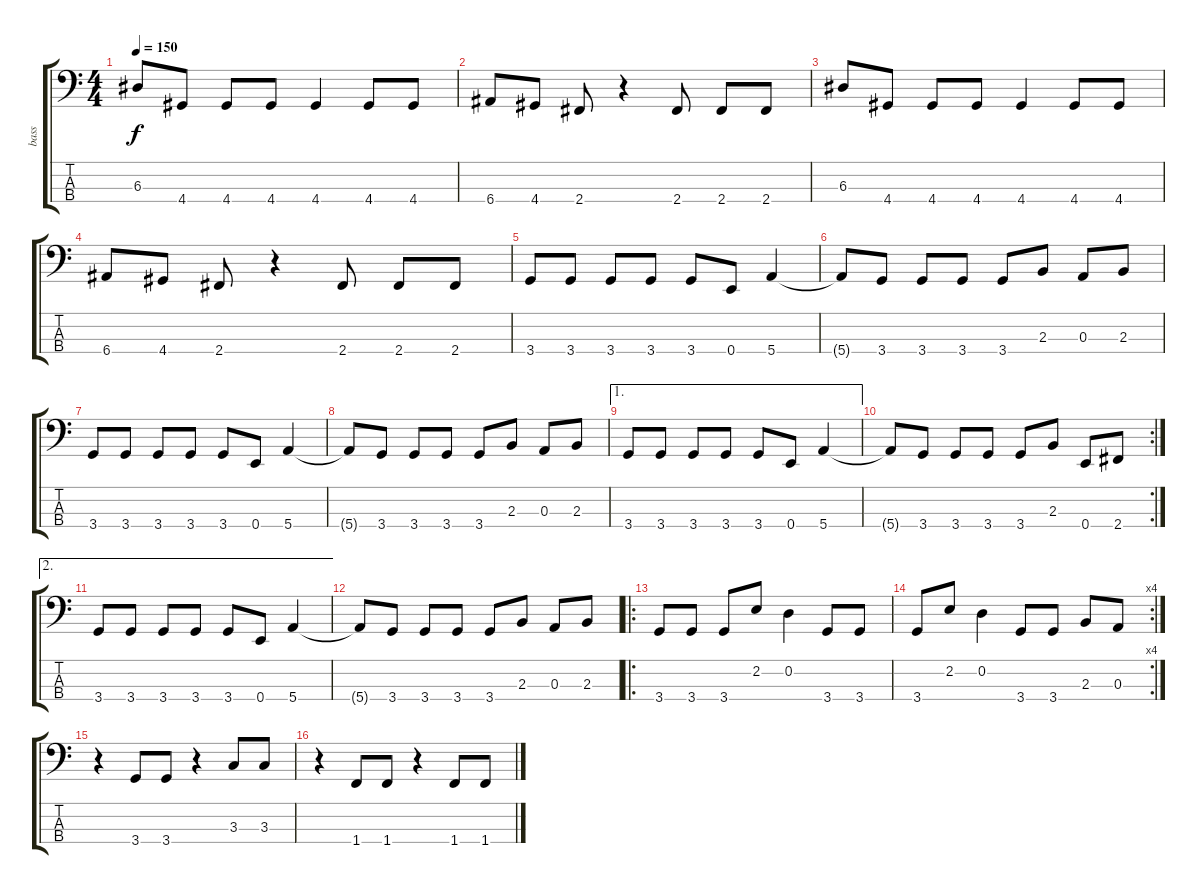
\track ("bass" "bass") {instrument electricbassfinger}
\staff {score tabs}
\tuning (G2 D2 A1 E1) {hide}
\ts (4 4)
\tempo 150
\clef f4
\ks c
6.3.8{dy f} 4.4.8 4.4.8 4.4.8 4.4.4 4.4.8 4.4.8 |
6.4.8 4.4.8 2.4.8 r.4 2.4.8 2.4.8 2.4.8 |
6.3.8 4.4.8 4.4.8 4.4.8 4.4.4 4.4.8 4.4.8 |
6.4.8 4.4.8 2.4.8 r.4 2.4.8 2.4.8 2.4.8 |
3.4.8 3.4.8 3.4.8 3.4.8 3.4.8 0.4.8 5.4.4 |
5.4{t}.8 3.4.8 3.4.8 3.4.8 3.4.8 2.3.8 0.3.8 2.3.8 |
3.4.8 3.4.8 3.4.8 3.4.8 3.4.8 0.4.8 5.4.4 |
5.4{t}.8 3.4.8 3.4.8 3.4.8 3.4.8 2.3.8 0.3.8 2.3.8 |
\ae 1
3.4.8 3.4.8 3.4.8 3.4.8 3.4.8 0.4.8 5.4.4 |
\rc 2
5.4{t}.8 3.4.8 3.4.8 3.4.8 3.4.8 2.3.8 0.4.8 2.4.8 |
\ae 2
3.4.8 3.4.8 3.4.8 3.4.8 3.4.8 0.4.8 5.4.4 |
5.4{t}.8 3.4.8 3.4.8 3.4.8 3.4.8 2.3.8 0.3.8 2.3.8 |
\ro
3.4.8 3.4.8 3.4.8 2.2.8 0.2.4 3.4.8 3.4.8 |
\rc 4
3.4.8 2.2.8 0.2.4 3.4.8 3.4.8 2.3.8 0.3.8 |
r.4 3.4.8 3.4.8 r.4 3.3.8 3.3.8 |
r.4 1.4.8 1.4.8 r.4 1.4.8 1.4.8
